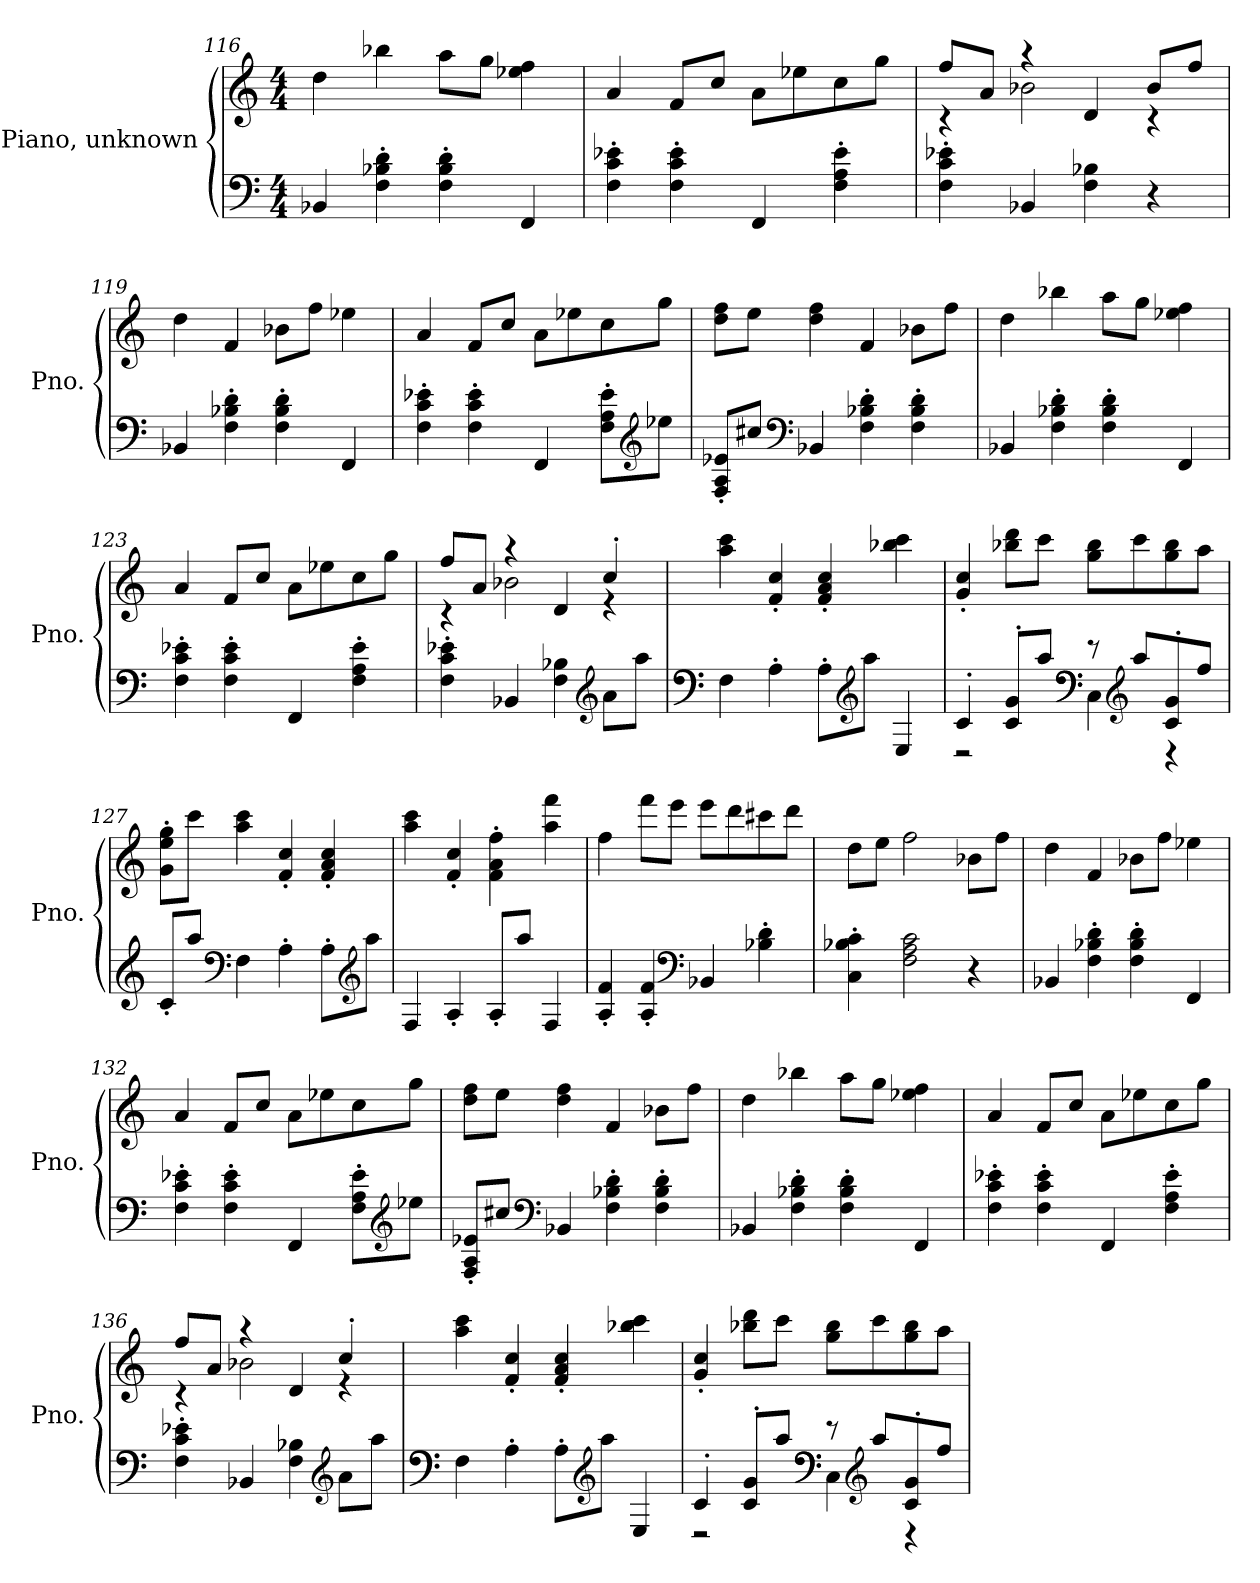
**kern	**kern
*part1	*part1
*staff2	*staff1
*I"Piano, unknown	*
*I'Pno.	*
*clefF4	*clefG2
*k[]	*k[]
*M4/4	*M4/4
=116	=116
4BB-X/	4dd\
4F\' 4B-X\' 4d\'	4bb-X\
4F\' 4B-\' 4d\'	8aa\L
.	8gg\J
4FF/	4ee-X\ 4ff\
=117	=117
4F\' 4c\' 4e-X\'	4a/
4F\' 4c\' 4e-\'	8f/L
.	8cc/J
4FF/	8a\L
.	8ee-X\
4F\' 4A\' 4e-\'	8cc\
.	8gg\J
!!LO:PB:g=z
=118	=118
*	*^
4F\' 4c\' 4e-X\'	8ff/L	4r
.	8a/J	.
4BB-X/	4r	2b-X\
4F\ 4B-X\	4d/	.
4r	8b-/L	4r
.	8ff/J	.
*	*v	*v
=119	=119
4BB-X/	4dd\
4F\' 4B-X\' 4d\'	4f/
4F\' 4B-\' 4d\'	8b-X\L
.	8ff\J
4FF/	4ee-X\
=120	=120
4F\' 4c\' 4e-X\'	4a/
4F\' 4c\' 4e-\'	8f/L
.	8cc/J
4FF/	8a\L
.	8ee-X\
8F\' 8A\' 8e-\'L	8cc\
*clefG2	*
8ee-X\J	8gg\J
=121	=121
8F/' 8A/' 8e-X/'L	8dd\ 8ff\L
8cc#X/J	8ee\J
*clefF4	*
4BB-X/	4dd\ 4ff\
4F\' 4B-X\' 4d\'	4f/
4F\' 4B-\' 4d\'	8b-X\L
.	8ff\J
!!LO:LB:g=z
=122	=122
4BB-X/	4dd\
4F\' 4B-X\' 4d\'	4bb-X\
4F\' 4B-\' 4d\'	8aa\L
.	8gg\J
4FF/	4ee-X\ 4ff\
=123	=123
4F\' 4c\' 4e-X\'	4a/
4F\' 4c\' 4e-\'	8f/L
.	8cc/J
4FF/	8a\L
.	8ee-X\
4F\' 4A\' 4e-\'	8cc\
.	8gg\J
=124	=124
*	*^
4F\' 4c\' 4e-X\'	8ff/L	4r
.	8a/J	.
4BB-X/	4r	2b-X\
4F\ 4B-X\	4d/	.
*clefG2	*	*
8a\L	4cc'/	4r
8aa\J	.	.
*	*v	*v
=125	=125
*clefF4	*
4F\	4aa\ 4ccc\
4A'\	4f/' 4cc/'
8A'\L	4f/' 4a/' 4cc/'
*clefG2	*
8aa\J	.
4E/	4bb-X\ 4ccc\
!!LO:LB:g=z
=126	=126
*^	*
4c'/	2r	4g/' 4cc/'
8c/' 8g/'L	.	8bb-X\ 8ddd\L
8aa/J	.	8ccc\J
*clefF4	*	*
8r	4C\	8gg\ 8bb-\L
*clefG2	*	*
8aa/L	.	8ccc\
8c/' 8g/'	4r	8gg\ 8bb-\
8ff/J	.	8aa\J
*v	*v	*
=127	=127
8c'/L	8g\' 8ee\' 8gg\'L
8aa/J	8ccc\J
*clefF4	*
4F\	4aa\ 4ccc\
4A'\	4f/' 4cc/'
8A'\L	4f/' 4a/' 4cc/'
*clefG2	*
8aa\J	.
=128	=128
4F/	4aa\ 4ccc\
4A'/	4f/' 4cc/'
8A'/L	4f\' 4a\' 4ff\'
8aa/J	.
4F/	4aa\ 4fff\
=129	=129
4A/' 4f/'	4ff\
4A/' 4f/'	8fff\L
.	8eee\J
*clefF4	*
4BB-X/	8eee\L
.	8ddd\
4B-X\' 4d\'	8ccc#X\
.	8ddd\J
!!LO:LB:g=z
=130	=130
4C\' 4B-X\' 4c\'	8dd\L
.	8ee\J
2F\ 2A\ 2c\	2ff\
4r	8b-X\L
.	8ff\J
=131	=131
4BB-X/	4dd\
4F\' 4B-X\' 4d\'	4f/
4F\' 4B-\' 4d\'	8b-X\L
.	8ff\J
4FF/	4ee-X\
=132	=132
4F\' 4c\' 4e-X\'	4a/
4F\' 4c\' 4e-\'	8f/L
.	8cc/J
4FF/	8a\L
.	8ee-X\
8F\' 8A\' 8e-\'L	8cc\
*clefG2	*
8ee-X\J	8gg\J
=133	=133
8F/' 8A/' 8e-X/'L	8dd\ 8ff\L
8cc#X/J	8ee\J
*clefF4	*
4BB-X/	4dd\ 4ff\
4F\' 4B-X\' 4d\'	4f/
4F\' 4B-\' 4d\'	8b-X\L
.	8ff\J
!!LO:LB:g=z
=134	=134
4BB-X/	4dd\
4F\' 4B-X\' 4d\'	4bb-X\
4F\' 4B-\' 4d\'	8aa\L
.	8gg\J
4FF/	4ee-X\ 4ff\
=135	=135
4F\' 4c\' 4e-X\'	4a/
4F\' 4c\' 4e-\'	8f/L
.	8cc/J
4FF/	8a\L
.	8ee-X\
4F\' 4A\' 4e-\'	8cc\
.	8gg\J
=136	=136
*	*^
4F\' 4c\' 4e-X\'	8ff/L	4r
.	8a/J	.
4BB-X/	4r	2b-X\
4F\ 4B-X\	4d/	.
*clefG2	*	*
8a\L	4cc'/	4r
8aa\J	.	.
*	*v	*v
=137	=137
*clefF4	*
4F\	4aa\ 4ccc\
4A'\	4f/' 4cc/'
8A'\L	4f/' 4a/' 4cc/'
*clefG2	*
8aa\J	.
4E/	4bb-X\ 4ccc\
!!LO:LB:g=z
=138	=138
*^	*
4c'/	2r	4g/' 4cc/'
8c/' 8g/'L	.	8bb-X\ 8ddd\L
8aa/J	.	8ccc\J
*clefF4	*	*
8r	4C\	8gg\ 8bb-\L
*clefG2	*	*
8aa/L	.	8ccc\
8c/' 8g/'	4r	8gg\ 8bb-\
8ff/J	.	8aa\J
*v	*v	*
=	=
*-	*-
